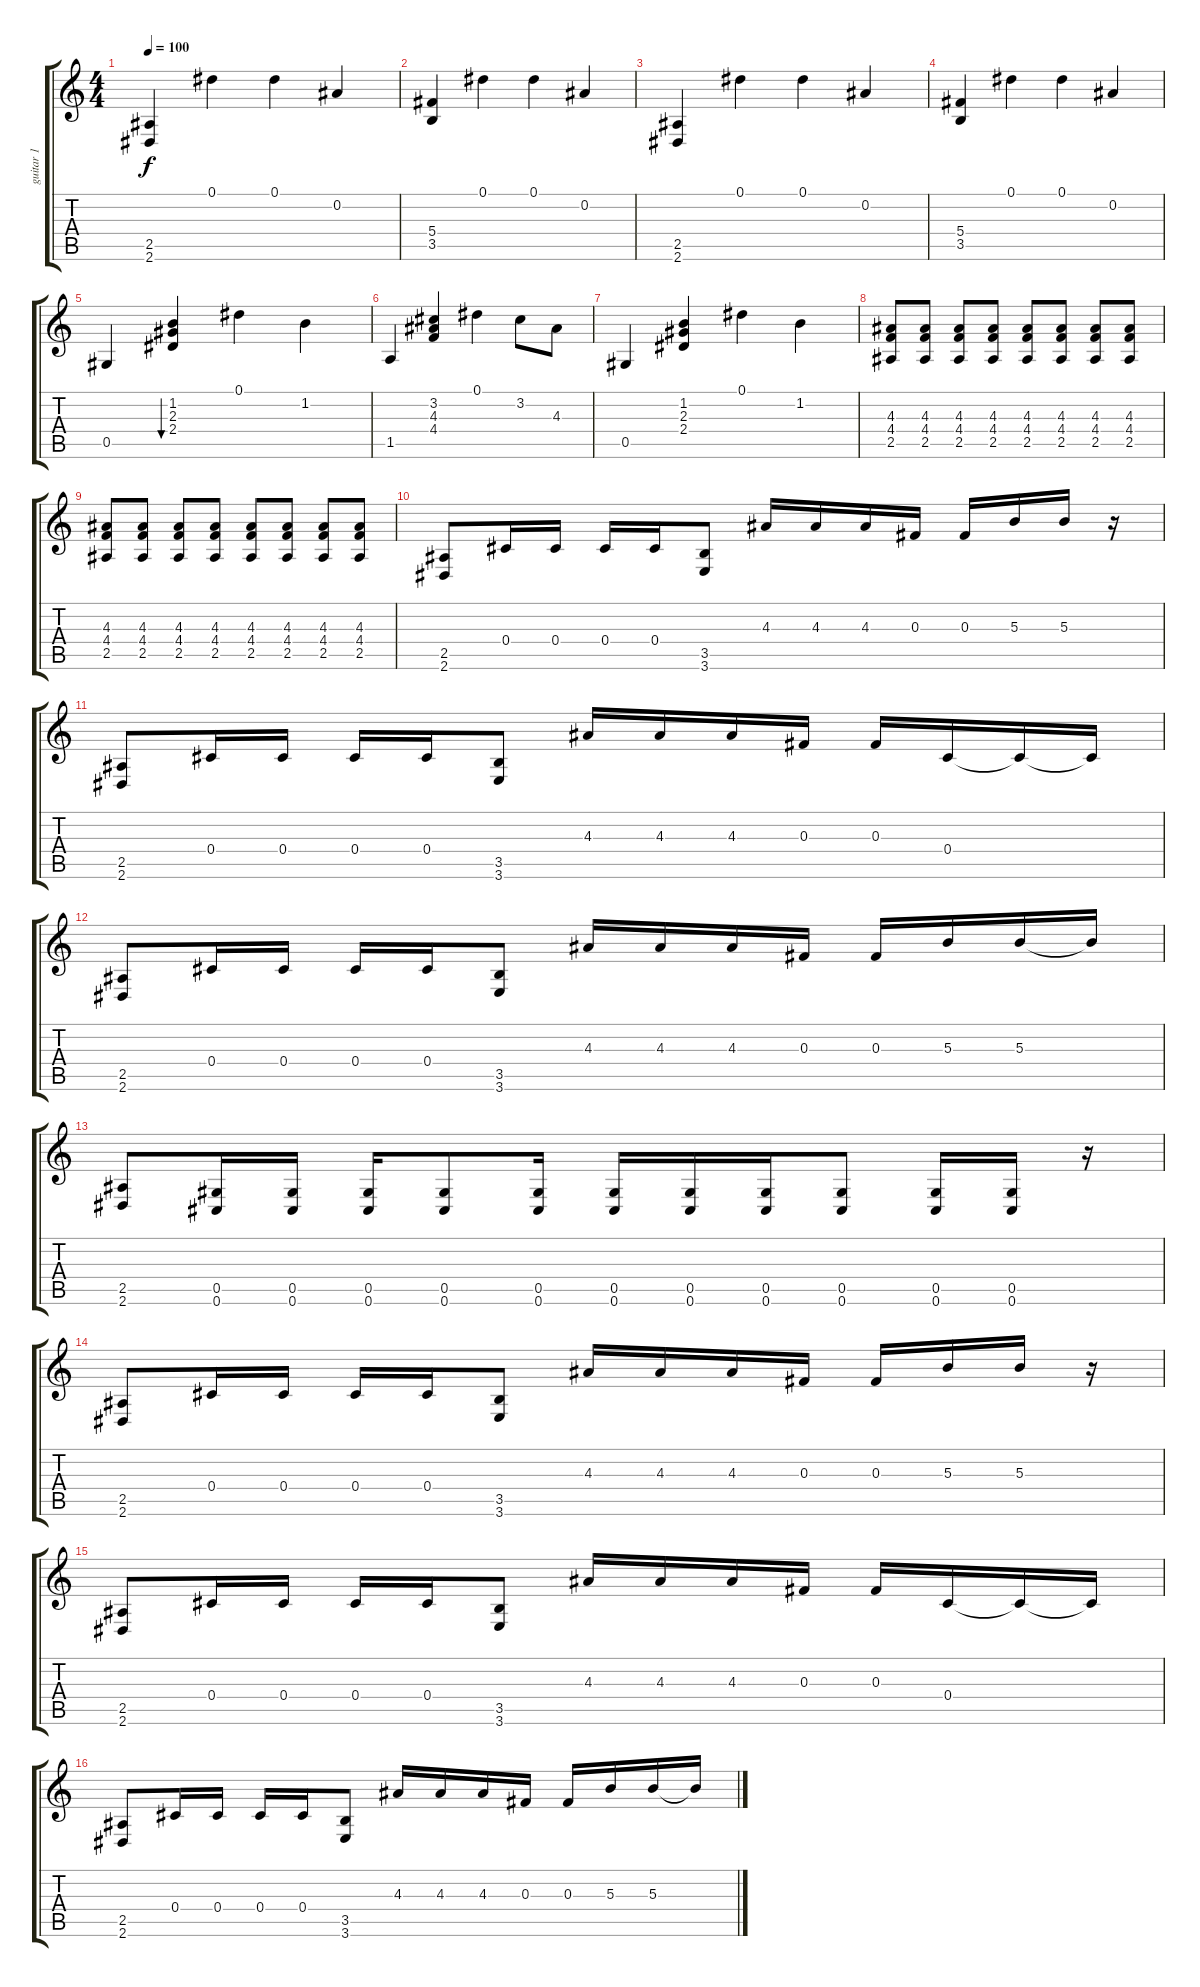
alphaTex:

\track ("guitar 1" "guitar 1") {instrument distortionguitar}
\staff {score tabs}
\tuning (Eb4 Bb3 Gb3 Db3 Ab2 Db2) {hide}
\ts (4 4)
\tempo 100
\clef g2
\ks c
(2.5 2.6).4{dy f instrument overdrivenguitar} 0.1.4 0.1.4 0.2.4 |
(5.4 3.5).4 0.1.4 0.1.4 0.2.4 |
(2.5 2.6).4 0.1.4 0.1.4 0.2.4 |
(5.4 3.5).4 0.1.4 0.1.4 0.2.4 |
0.5.4 (1.2 2.3 2.4).4{bu 480} 0.1.4 1.2.4 |
1.5.4 (3.2 4.3 4.4).4 0.1.4 3.2.8 4.3.8 |
0.5.4 (1.2 2.3 2.4).4 0.1.4 1.2.4 |
(4.3 4.4 2.5).8{volume 3 instrument distortionguitar} (4.3 4.4 2.5).8{volume 13} (4.3 4.4 2.5).8 (4.3 4.4 2.5).8 (4.3 4.4 2.5).8 (4.3 4.4 2.5).8 (4.3 4.4 2.5).8 (4.3 4.4 2.5).8 |
(4.3 4.4 2.5).8 (4.3 4.4 2.5).8 (4.3 4.4 2.5).8 (4.3 4.4 2.5).8 (4.3 4.4 2.5).8 (4.3 4.4 2.5).8 (4.3 4.4 2.5).8 (4.3 4.4 2.5).8 |
(2.5 2.6).8{volume 13 instrument distortionguitar} 0.4.16 0.4.16 0.4.16 0.4.16 (3.5 3.6).8 4.3.16 4.3.16 4.3.16 0.3.16 0.3.16 5.3.16 5.3.16 r.16 |
(2.5 2.6).8 0.4.16 0.4.16 0.4.16 0.4.16 (3.5 3.6).8 4.3.16 4.3.16 4.3.16 0.3.16 0.3.16 0.4.16 0.4{t}.16 0.4{t}.16 |
(2.5 2.6).8 0.4.16 0.4.16 0.4.16 0.4.16 (3.5 3.6).8 4.3.16 4.3.16 4.3.16 0.3.16 0.3.16 5.3.16 5.3.16 5.3{t}.16 |
(2.5 2.6).8 (0.5 0.6).16 (0.5 0.6).16 (0.5 0.6).16 (0.5 0.6).8 (0.5 0.6).16 (0.5 0.6).16 (0.5 0.6).16 (0.5 0.6).16 (0.5 0.6).8 (0.5 0.6).16 (0.5 0.6).16 r.16 |
(2.5 2.6).8 0.4.16 0.4.16 0.4.16 0.4.16 (3.5 3.6).8 4.3.16 4.3.16 4.3.16 0.3.16 0.3.16 5.3.16 5.3.16 r.16 |
(2.5 2.6).8 0.4.16 0.4.16 0.4.16 0.4.16 (3.5 3.6).8 4.3.16 4.3.16 4.3.16 0.3.16 0.3.16 0.4.16 0.4{t}.16 0.4{t}.16 |
(2.5 2.6).8 0.4.16 0.4.16 0.4.16 0.4.16 (3.5 3.6).8 4.3.16 4.3.16 4.3.16 0.3.16 0.3.16 5.3.16 5.3.16 5.3{t}.16
